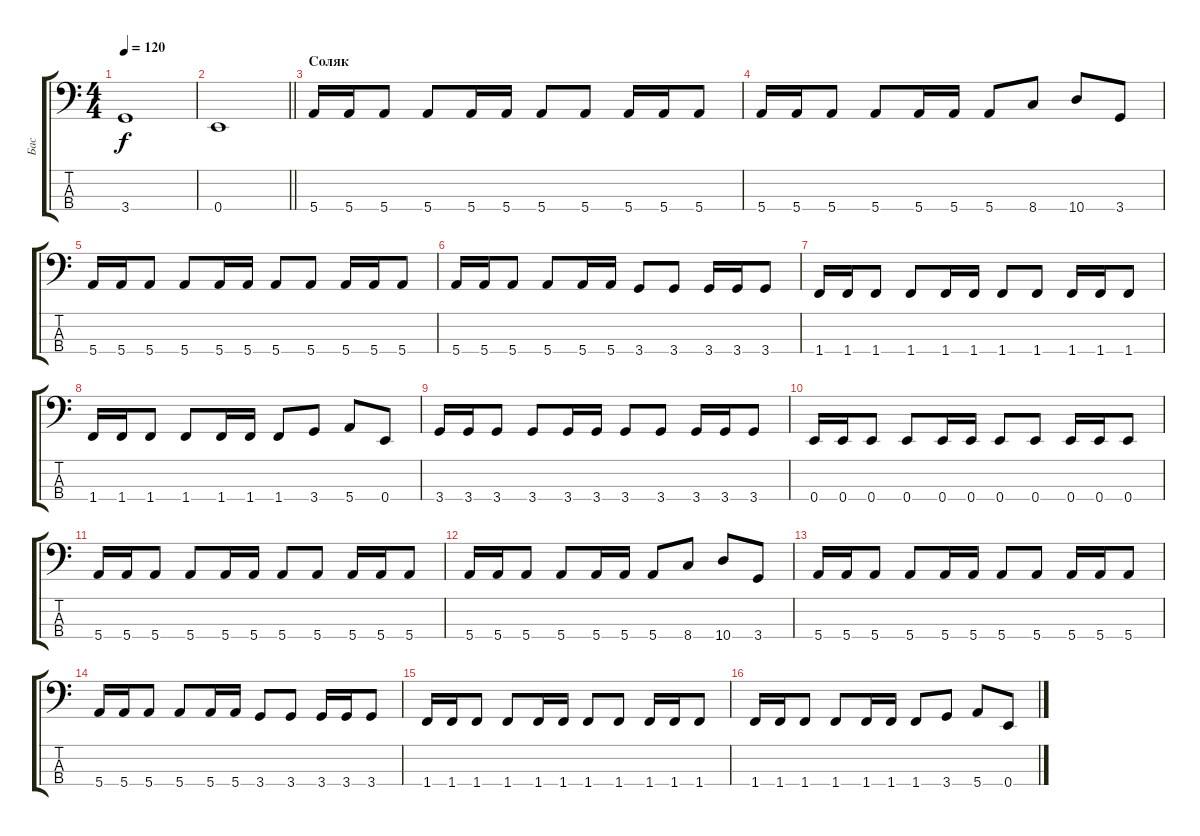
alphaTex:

\track ("Бас" "Бас") {instrument electricbassfinger}
\staff {score tabs}
\tuning (G2 D2 A1 E1) {hide}
\ts (4 4)
\tempo 120
\clef f4
\ks c
3.4.1{dy f} |
\barLineRight lightlight
0.4.1 |
\section ("" "Соляк")
5.4.16 5.4.16 5.4.8 5.4.8 5.4.16 5.4.16 5.4.8 5.4.8 5.4.16 5.4.16 5.4.8 |
5.4.16 5.4.16 5.4.8 5.4.8 5.4.16 5.4.16 5.4.8 8.4.8 10.4.8 3.4.8 |
5.4.16 5.4.16 5.4.8 5.4.8 5.4.16 5.4.16 5.4.8 5.4.8 5.4.16 5.4.16 5.4.8 |
5.4.16 5.4.16 5.4.8 5.4.8 5.4.16 5.4.16 3.4.8 3.4.8 3.4.16 3.4.16 3.4.8 |
1.4.16 1.4.16 1.4.8 1.4.8 1.4.16 1.4.16 1.4.8 1.4.8 1.4.16 1.4.16 1.4.8 |
1.4.16 1.4.16 1.4.8 1.4.8 1.4.16 1.4.16 1.4.8 3.4.8 5.4.8 0.4.8 |
3.4.16 3.4.16 3.4.8 3.4.8 3.4.16 3.4.16 3.4.8 3.4.8 3.4.16 3.4.16 3.4.8 |
0.4.16 0.4.16 0.4.8 0.4.8 0.4.16 0.4.16 0.4.8 0.4.8 0.4.16 0.4.16 0.4.8 |
5.4.16 5.4.16 5.4.8 5.4.8 5.4.16 5.4.16 5.4.8 5.4.8 5.4.16 5.4.16 5.4.8 |
5.4.16 5.4.16 5.4.8 5.4.8 5.4.16 5.4.16 5.4.8 8.4.8 10.4.8 3.4.8 |
5.4.16 5.4.16 5.4.8 5.4.8 5.4.16 5.4.16 5.4.8 5.4.8 5.4.16 5.4.16 5.4.8 |
5.4.16 5.4.16 5.4.8 5.4.8 5.4.16 5.4.16 3.4.8 3.4.8 3.4.16 3.4.16 3.4.8 |
1.4.16 1.4.16 1.4.8 1.4.8 1.4.16 1.4.16 1.4.8 1.4.8 1.4.16 1.4.16 1.4.8 |
1.4.16 1.4.16 1.4.8 1.4.8 1.4.16 1.4.16 1.4.8 3.4.8 5.4.8 0.4.8
